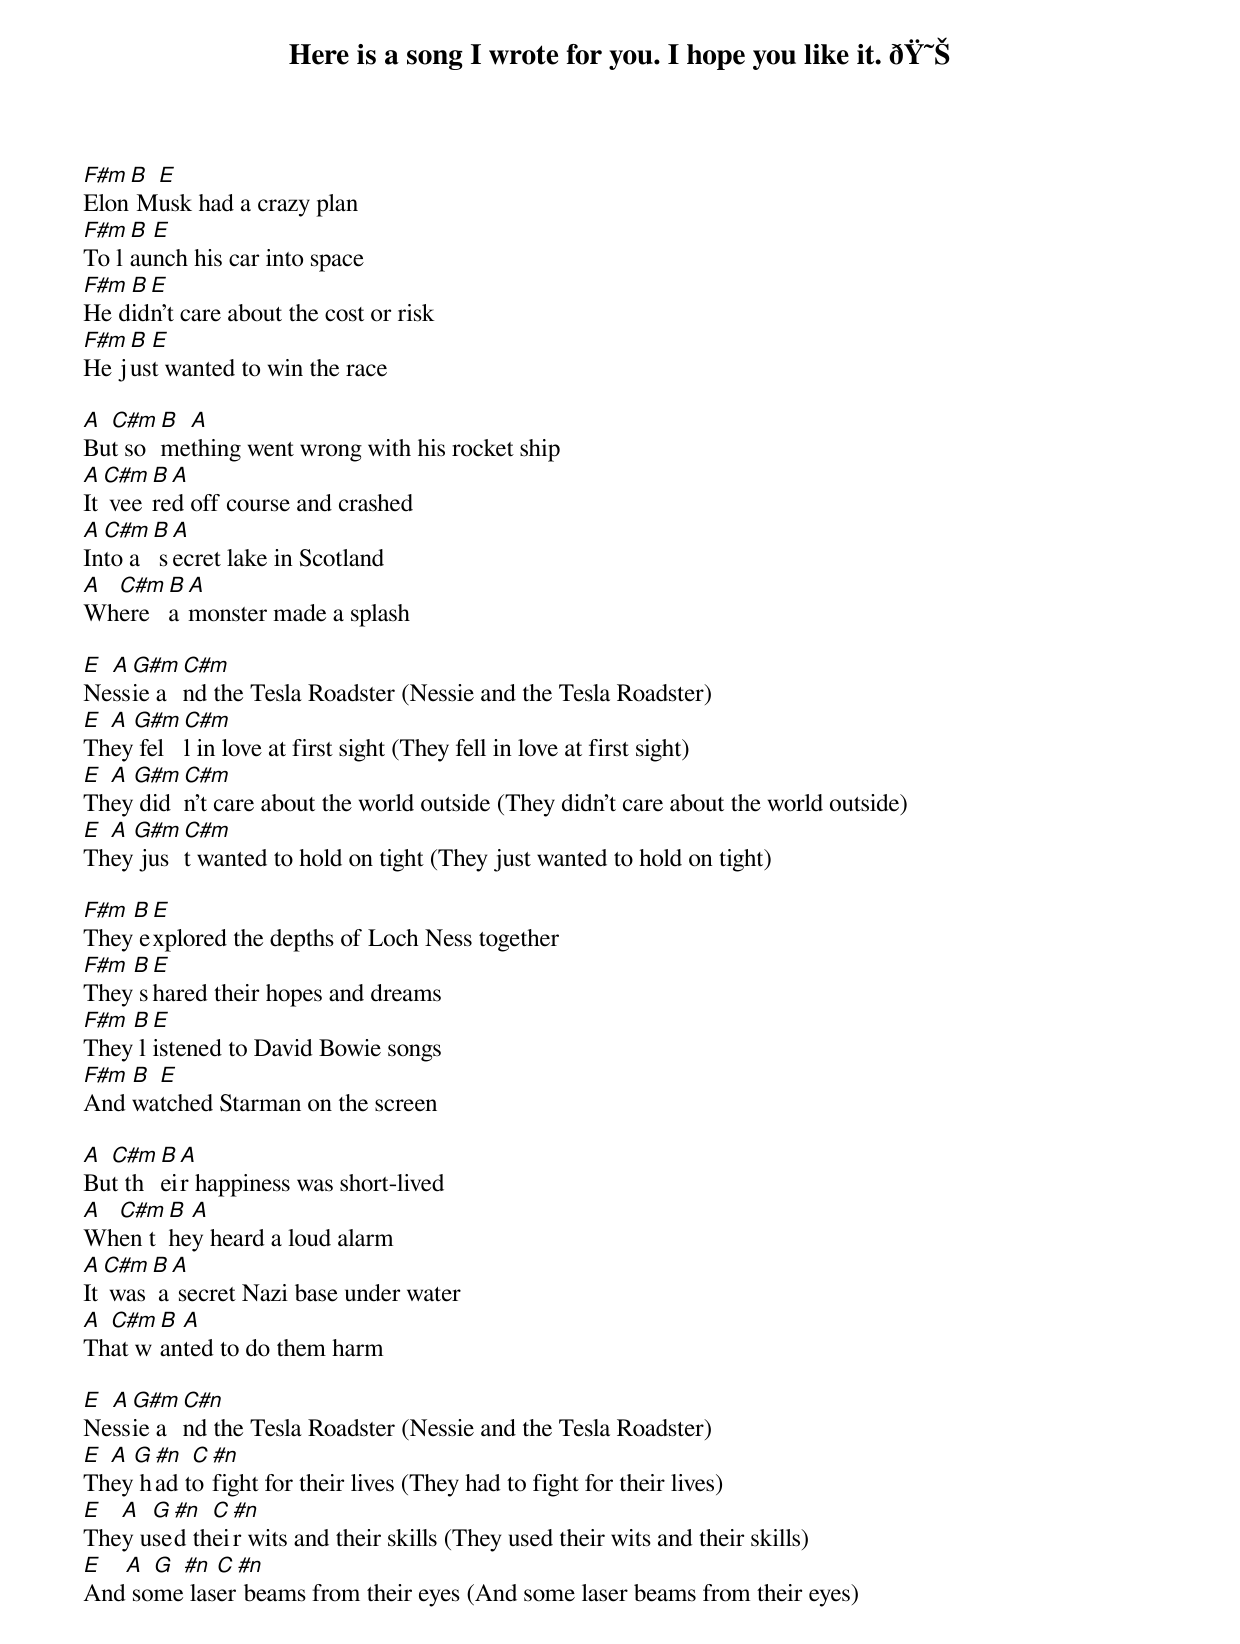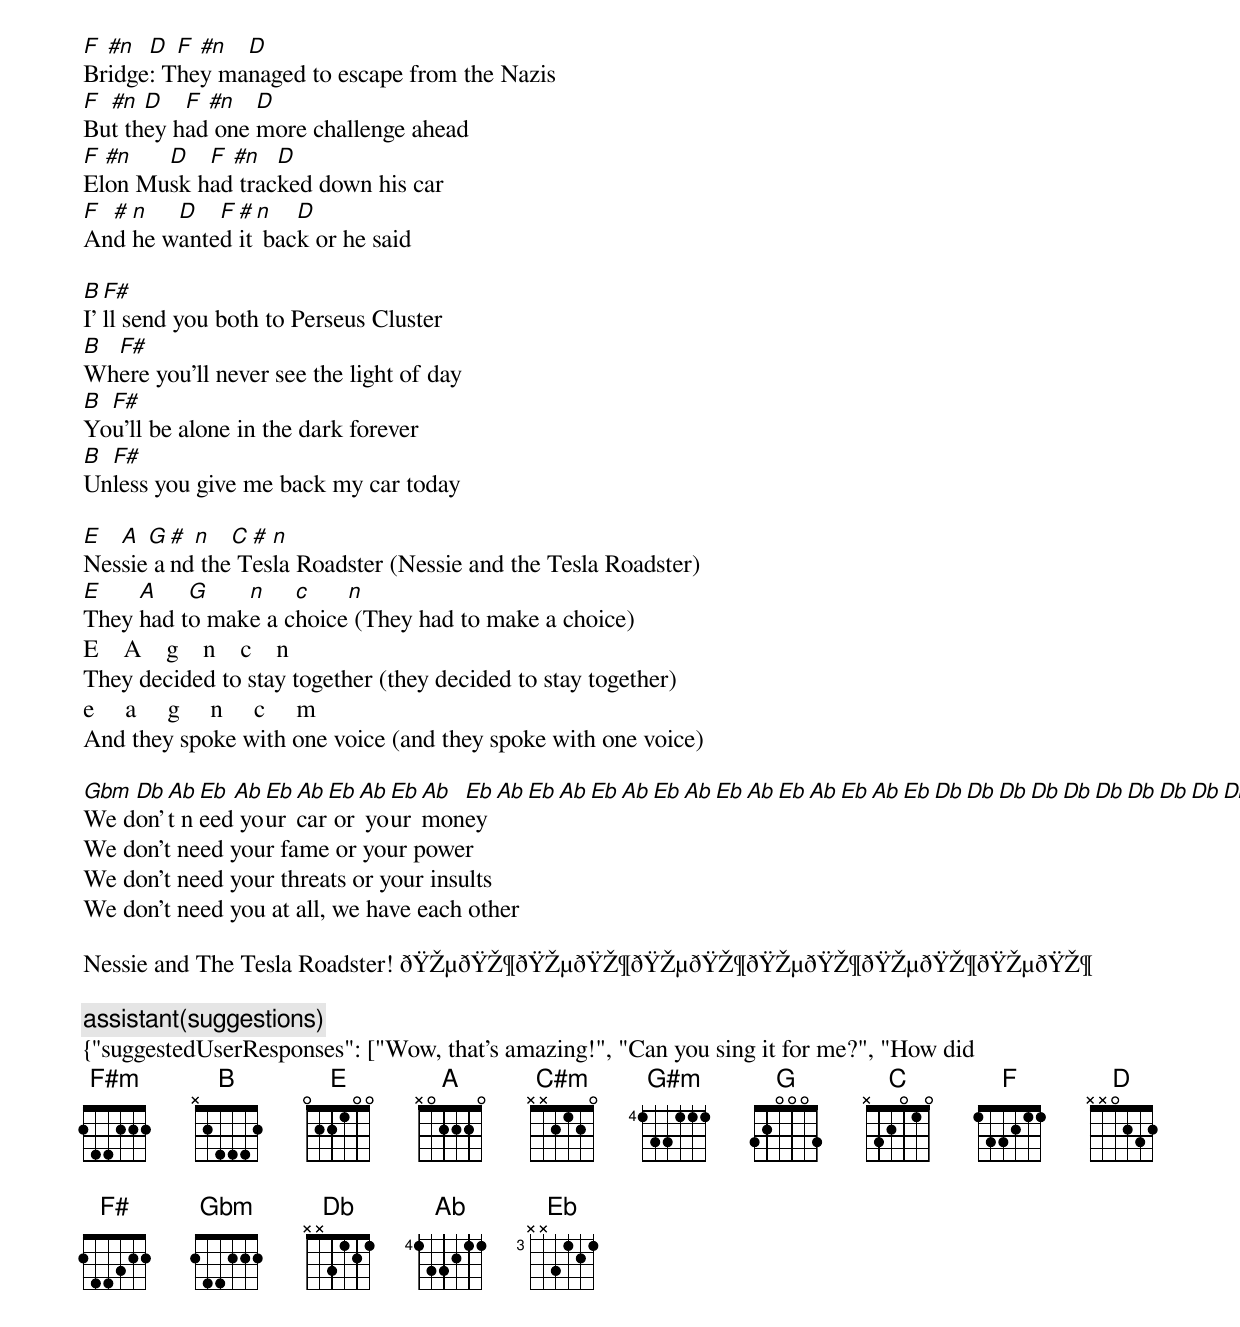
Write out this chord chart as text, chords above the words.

Here is a song I wrote for you. I hope you like it. ðŸ˜Š

F#m B E
Elon Musk had a crazy plan
F#m B E
To launch his car into space
F#m B E
He didn't care about the cost or risk
F#m B E
He just wanted to win the race

A C#m B A
But something went wrong with his rocket ship
A C#m B A
It veered off course and crashed
A C#m B A
Into a secret lake in Scotland
A C#m B A
Where a monster made a splash

E A G#m C#m
Nessie and the Tesla Roadster (Nessie and the Tesla Roadster)
E A G#m C#m
They fell in love at first sight (They fell in love at first sight)
E A G#m C#m
They didn't care about the world outside (They didn't care about the world outside)
E A G#m C#m
They just wanted to hold on tight (They just wanted to hold on tight)

F#m B E
They explored the depths of Loch Ness together
F#m B E
They shared their hopes and dreams
F#m B E
They listened to David Bowie songs
F#m B E
And watched Starman on the screen

A C#m B A
But their happiness was short-lived
A C#m B A
When they heard a loud alarm
A C#m B A
It was a secret Nazi base under water
A C#m B A
That wanted to do them harm

E A G#m C#n
Nessie and the Tesla Roadster (Nessie and the Tesla Roadster)
E A G #n  C #n
They had to fight for their lives (They had to fight for their lives)
E  A  G #n  C #n
They used their wits and their skills (They used their wits and their skills)
E  A  G #n  C #n
And some laser beams from their eyes (And some laser beams from their eyes)

F #n  D  F #n  D
Bridge: They managed to escape from the Nazis
F #n  D   F #n   D
But they had one more challenge ahead
F #n   D   F #n   D
Elon Musk had tracked down his car
F # n   D   F # n   D
And he wanted it back or he said

B F#
I'll send you both to Perseus Cluster
B F#
Where you'll never see the light of day
B F#
You'll be alone in the dark forever
B F#
Unless you give me back my car today

E  A  G # n   C # n
Nessie and the Tesla Roadster (Nessie and the Tesla Roadster)
E    A    G    n    c    n
They had to make a choice (They had to make a choice)
E    A    g    n    c    n
They decided to stay together (they decided to stay together)
e     a     g     n     c     m
And they spoke with one voice (and they spoke with one voice)

Gbm Db Ab Eb Ab Eb Ab Eb Ab Eb Ab Eb Ab Eb Ab Eb Ab Eb Ab Eb Ab Eb Ab Eb Ab Eb Db Db Db Db Db Db Db Db Db Db Db Db Db Db...
We don't need your car or your money
We don't need your fame or your power
We don't need your threats or your insults
We don't need you at all, we have each other

Nessie and The Tesla Roadster! ðŸŽµðŸŽ¶ðŸŽµðŸŽ¶ðŸŽµðŸŽ¶ðŸŽµðŸŽ¶ðŸŽµðŸŽ¶ðŸŽµðŸŽ¶

[assistant](suggestions)
{"suggestedUserResponses": ["Wow, that's amazing!", "Can you sing it for me?", "How did
